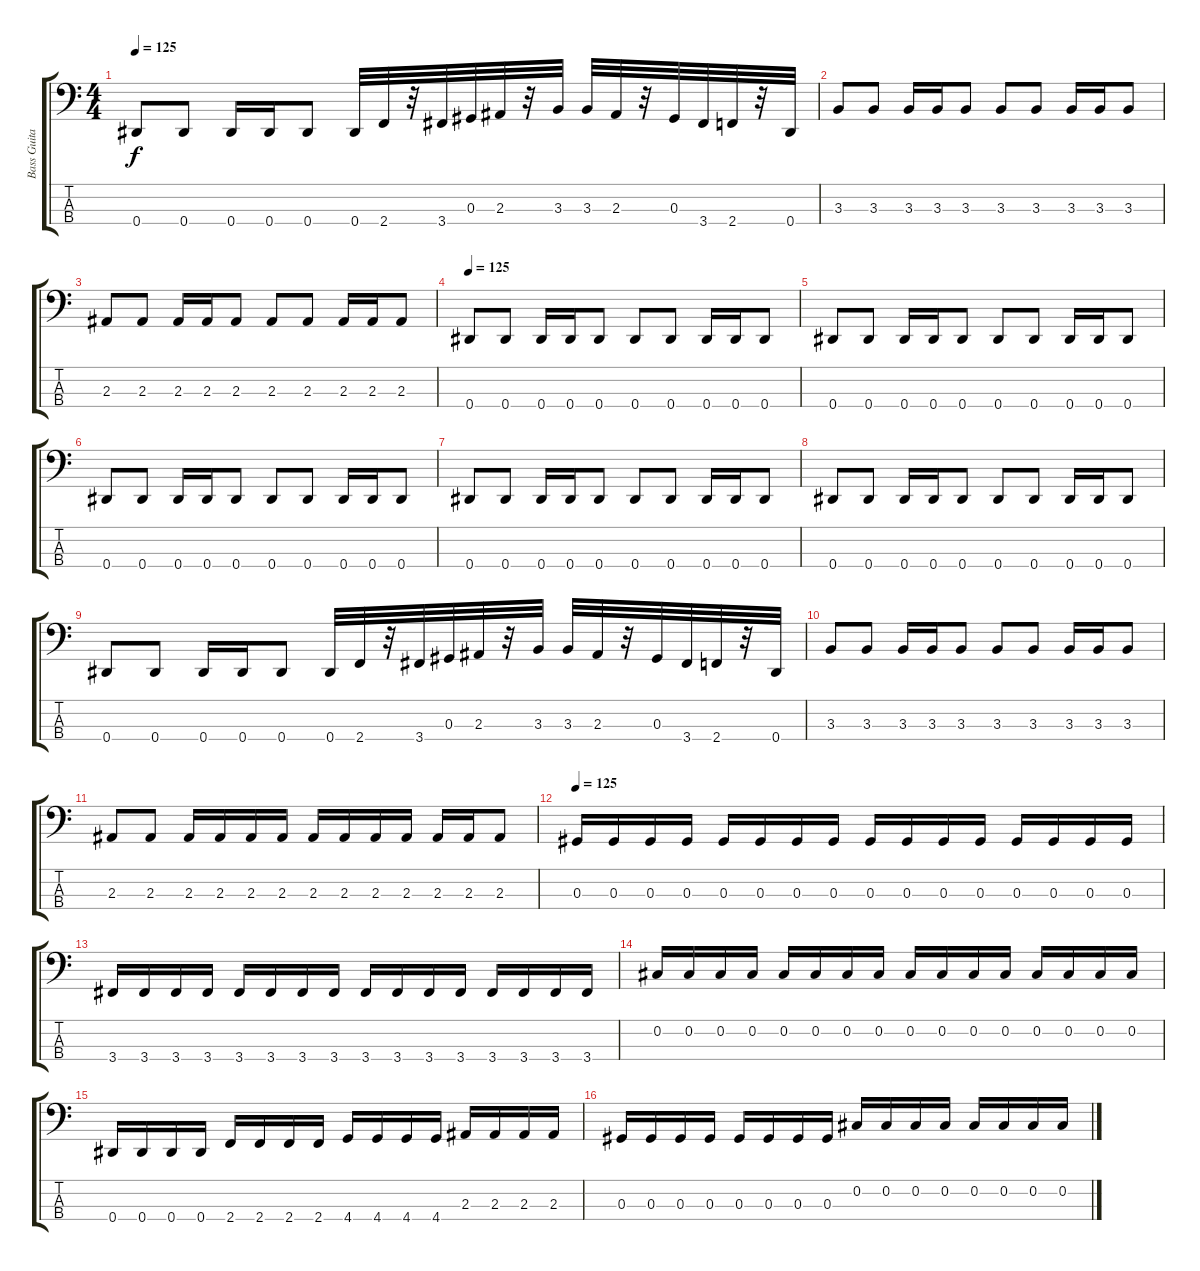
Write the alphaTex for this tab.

\track ("Bass Guitar" "Bass Guita") {instrument electricbassfinger}
\staff {score tabs}
\tuning (Gb2 Db2 Ab1 Eb1) {hide}
\ts (4 4)
\tempo 125
\clef f4
\ks c
0.4.8{dy f} 0.4.8 0.4.16 0.4.16 0.4.8 0.4.32 2.4.32 r.32 3.4.32 0.3.32 2.3.32 r.32 3.3.32 3.3.32 2.3.32 r.32 0.3.32 3.4.32 2.4.32 r.32 0.4.32 |
3.3.8 3.3.8 3.3.16 3.3.16 3.3.8 3.3.8 3.3.8 3.3.16 3.3.16 3.3.8 |
2.3.8 2.3.8 2.3.16 2.3.16 2.3.8 2.3.8 2.3.8 2.3.16 2.3.16 2.3.8 |
\tempo 125
0.4.8 0.4.8 0.4.16 0.4.16 0.4.8 0.4.8 0.4.8 0.4.16 0.4.16 0.4.8 |
0.4.8 0.4.8 0.4.16 0.4.16 0.4.8 0.4.8 0.4.8 0.4.16 0.4.16 0.4.8 |
0.4.8 0.4.8 0.4.16 0.4.16 0.4.8 0.4.8 0.4.8 0.4.16 0.4.16 0.4.8 |
0.4.8 0.4.8 0.4.16 0.4.16 0.4.8 0.4.8 0.4.8 0.4.16 0.4.16 0.4.8 |
0.4.8 0.4.8 0.4.16 0.4.16 0.4.8 0.4.8 0.4.8 0.4.16 0.4.16 0.4.8 |
0.4.8 0.4.8 0.4.16 0.4.16 0.4.8 0.4.32 2.4.32 r.32 3.4.32 0.3.32 2.3.32 r.32 3.3.32 3.3.32 2.3.32 r.32 0.3.32 3.4.32 2.4.32 r.32 0.4.32 |
3.3.8 3.3.8 3.3.16 3.3.16 3.3.8 3.3.8 3.3.8 3.3.16 3.3.16 3.3.8 |
2.3.8 2.3.8 2.3.16 2.3.16 2.3.16 2.3.16 2.3.16 2.3.16 2.3.16 2.3.16 2.3.16 2.3.16 2.3.8 |
\tempo 125
0.3.16 0.3.16 0.3.16 0.3.16 0.3.16 0.3.16 0.3.16 0.3.16 0.3.16 0.3.16 0.3.16 0.3.16 0.3.16 0.3.16 0.3.16 0.3.16 |
3.4.16 3.4.16 3.4.16 3.4.16 3.4.16 3.4.16 3.4.16 3.4.16 3.4.16 3.4.16 3.4.16 3.4.16 3.4.16 3.4.16 3.4.16 3.4.16 |
0.2.16 0.2.16 0.2.16 0.2.16 0.2.16 0.2.16 0.2.16 0.2.16 0.2.16 0.2.16 0.2.16 0.2.16 0.2.16 0.2.16 0.2.16 0.2.16 |
0.4.16 0.4.16 0.4.16 0.4.16 2.4.16 2.4.16 2.4.16 2.4.16 4.4.16 4.4.16 4.4.16 4.4.16 2.3.16 2.3.16 2.3.16 2.3.16 |
0.3.16 0.3.16 0.3.16 0.3.16 0.3.16 0.3.16 0.3.16 0.3.16 0.2.16 0.2.16 0.2.16 0.2.16 0.2.16 0.2.16 0.2.16 0.2.16
